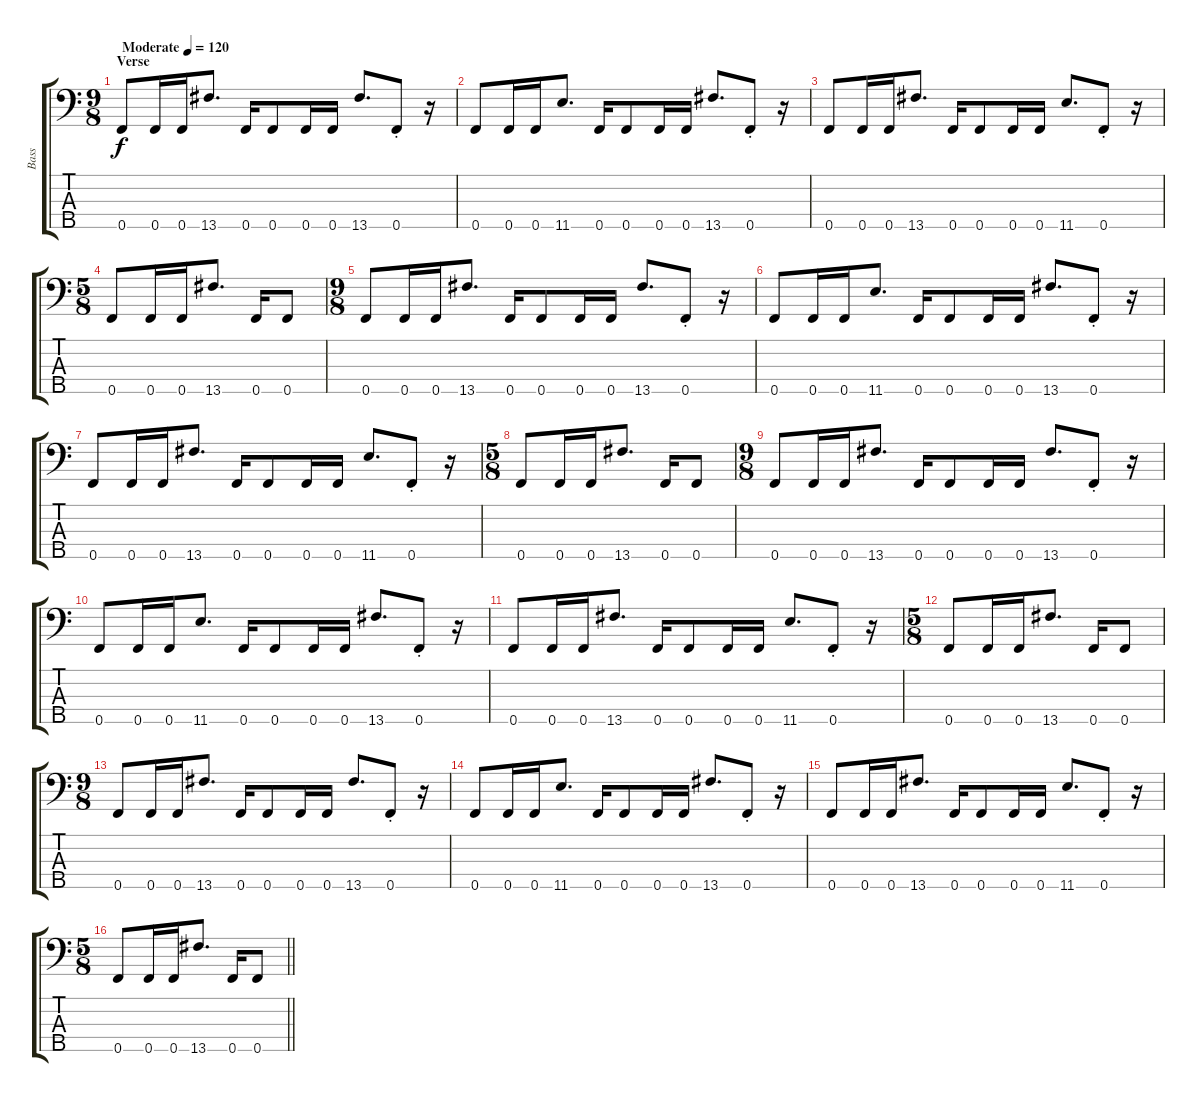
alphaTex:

\track ("Bass" "Bass") {instrument slapbass2}
\staff {score tabs}
\tuning (Db3 Ab2 Eb2 Bb1 F1) {hide}
\ts (9 8)
\section ("" "Verse")
\tempo (120 "Moderate")
\clef f4
\ks c
0.5.8{dy f instrument slapbass2} 0.5.16 0.5.16 13.5.8{d} 0.5.16 0.5.8 0.5.16 0.5.16 13.5.8{d} 0.5{st}.8 r.16 |
0.5.8 0.5.16 0.5.16 11.5.8{d} 0.5.16 0.5.8 0.5.16 0.5.16 13.5.8{d} 0.5{st}.8 r.16 |
0.5.8 0.5.16 0.5.16 13.5.8{d} 0.5.16 0.5.8 0.5.16 0.5.16 11.5.8{d} 0.5{st}.8 r.16 |
\ts (5 8)
0.5.8 0.5.16 0.5.16 13.5.8{d} 0.5.16 0.5.8 |
\ts (9 8)
0.5.8 0.5.16 0.5.16 13.5.8{d} 0.5.16 0.5.8 0.5.16 0.5.16 13.5.8{d} 0.5{st}.8 r.16 |
0.5.8 0.5.16 0.5.16 11.5.8{d} 0.5.16 0.5.8 0.5.16 0.5.16 13.5.8{d} 0.5{st}.8 r.16 |
0.5.8 0.5.16 0.5.16 13.5.8{d} 0.5.16 0.5.8 0.5.16 0.5.16 11.5.8{d} 0.5{st}.8 r.16 |
\ts (5 8)
0.5.8 0.5.16 0.5.16 13.5.8{d} 0.5.16 0.5.8 |
\ts (9 8)
0.5.8 0.5.16 0.5.16 13.5.8{d} 0.5.16 0.5.8 0.5.16 0.5.16 13.5.8{d} 0.5{st}.8 r.16 |
0.5.8 0.5.16 0.5.16 11.5.8{d} 0.5.16 0.5.8 0.5.16 0.5.16 13.5.8{d} 0.5{st}.8 r.16 |
0.5.8 0.5.16 0.5.16 13.5.8{d} 0.5.16 0.5.8 0.5.16 0.5.16 11.5.8{d} 0.5{st}.8 r.16 |
\ts (5 8)
0.5.8 0.5.16 0.5.16 13.5.8{d} 0.5.16 0.5.8 |
\ts (9 8)
0.5.8 0.5.16 0.5.16 13.5.8{d} 0.5.16 0.5.8 0.5.16 0.5.16 13.5.8{d} 0.5{st}.8 r.16 |
0.5.8 0.5.16 0.5.16 11.5.8{d} 0.5.16 0.5.8 0.5.16 0.5.16 13.5.8{d} 0.5{st}.8 r.16 |
0.5.8 0.5.16 0.5.16 13.5.8{d} 0.5.16 0.5.8 0.5.16 0.5.16 11.5.8{d} 0.5{st}.8 r.16 |
\ts (5 8)
\barLineRight lightlight
0.5.8 0.5.16 0.5.16 13.5.8{d} 0.5.16 0.5.8
